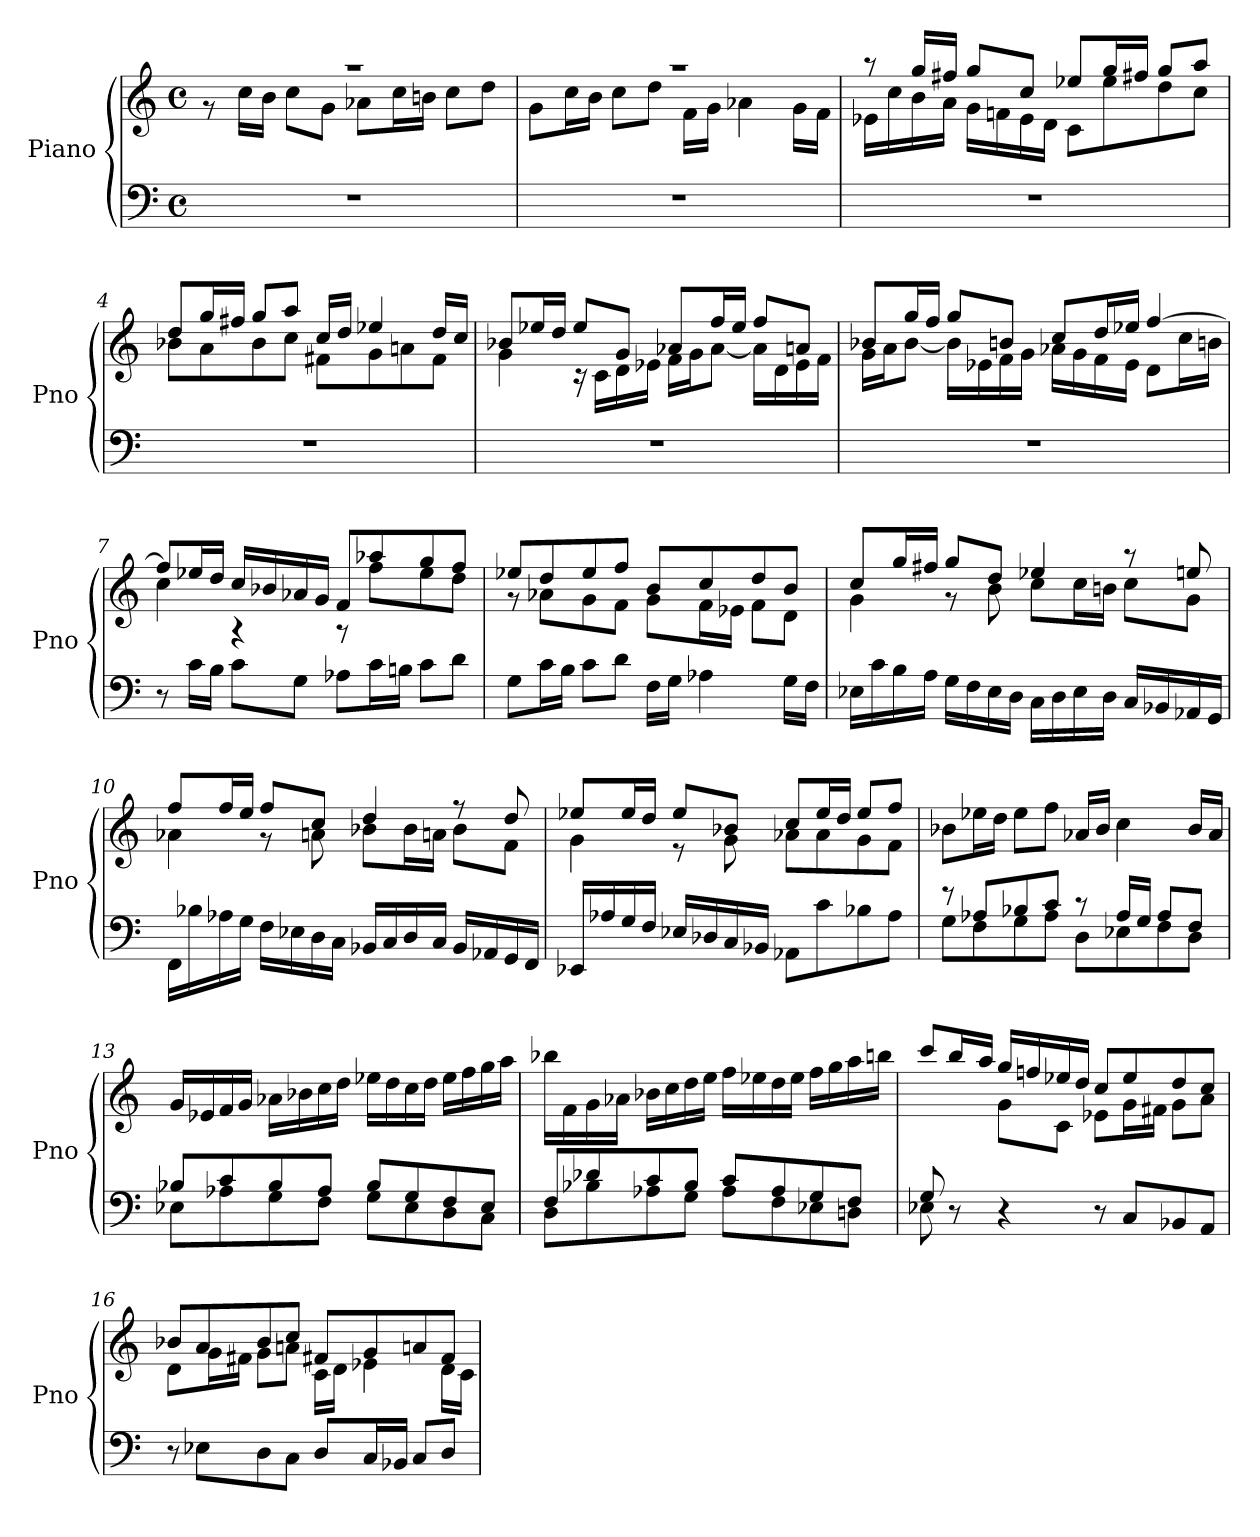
**kern	**kern
*part1	*part1
*staff2	*staff1
*I"Piano	*
*I'Pno	*
*clefF4	*clefG2
*k[]	*k[]
*M4/4	*M4/4
*met(c)	*met(c)
=1	=1
*	*^
1r	1r	8r
.	.	16cc\LL
.	.	16b\JJ
.	.	8cc\L
.	.	8g\J
.	.	8a-X\L
.	.	16cc\L
.	.	16bn\JJ
.	.	8cc\L
.	.	8dd\J
=2	=2	=2
1r	1r	8g\L
.	.	16cc\L
.	.	16b\JJ
.	.	8cc\L
.	.	8dd\J
.	.	16f\LL
.	.	16g\JJ
.	.	4a-X\
.	.	16g\LL
.	.	16f\JJ
=3	=3	=3
1r	8r	16e-X\LL
.	.	16cc\
.	16gg/LL	16b\
.	16ff#X/JJ	16a\JJ
.	8gg/L	16g\LL
.	.	16fn\
.	8cc/J	16e-\
.	.	16d\JJ
.	8ee-X/L	8c\L
.	16gg/L	8ee-\
.	16ff#X/JJ	.
.	8gg/L	8dd\
.	8aa/J	8cc\J
!!LO:LB:g=z	!!
=4	=4	=4
1r	8dd/L	8b-X\L
.	16gg/L	8a\
.	16ff#X/JJ	.
.	8gg/L	8b-\
.	8aa/J	8cc\J
.	16cc/LL	8f#X\L
.	16dd/JJ	.
.	4ee-X/	8g\
.	.	8an\
.	16dd/LL	8f#\J
.	16cc/JJ	.
=5	=5	=5
1r	8b-X/L	4g\
.	16ee-X/L	.
.	16dd/JJ	.
.	8ee-/L	16r
.	.	16c\LL
.	8g/J	16d\
.	.	16e-X\JJ
.	8a-X/L	16f\LL
.	.	16g\J
.	16ff/L	[8a-\J
.	16ee-/JJ	.
.	8ff/L	16a-\LL]
.	.	16d\
.	8an/J	16e-\
.	.	16f\JJ
!!LO:LB:g=z	!!
=6	=6	=6
1r	8b-X/L	16g\LL
.	.	16a\J
.	16gg/L	[8b-\J
.	16ff/JJ	.
.	8gg/L	16b-\LL]
.	.	16e-X\
.	8bn/J	16f\
.	.	16g\JJ
.	8cc/L	16a-X\LL
.	.	16g\
.	16dd/L	16f\
.	16ee-X/JJ	16e-\JJ
.	[4ff/	8d\L
.	.	16cc\L
.	.	16bn\JJ
=7	=7	=7
8r	8ff/L]	4cc\
16c\LL	16ee-X/L	.
16B\JJ	16dd/JJ	.
8c\L	16cc/LL	4r
.	16b-X/	.
8G\J	16a-X/	.
.	16g/JJ	.
8A-X\L	8f/L	8r
16c\L	8aa-X/	8ff\L
16Bn\JJ	.	.
8c\L	8gg/	8ee-\
8d\J	8ff/J	8dd\J
=8	=8	=8
8G\L	8ee-X/L	8r
16c\L	8dd/	8a-X\L
16B\JJ	.	.
8c\L	8ee-/	8g\
8d\J	8ff/J	8f\J
16F\LL	8b/L	8g\L
16G\JJ	.	.
4A-X\	8cc/	16f\L
.	.	16e-X\JJ
.	8dd/	8f\L
16G\LL	8b/J	8d\J
16F\JJ	.	.
!!LO:LB:g=z	!!
=9	=9	=9
16E-X\LL	8cc/L	4g\
16c\	.	.
16B\	16gg/L	.
16A\JJ	16ff#X/JJ	.
16G\LL	8gg/L	8r
16F\	.	.
16E-\	8dd/J	8b\
16D\JJ	.	.
16C\LL	4ee-X/	8cc\L
16D\	.	.
16E-\	.	16cc\L
16D\JJ	.	16bn\JJ
16C/LL	8r	8cc\L
16BB-X/	.	.
16AA-X/	8een/	8g\J
16GG/JJ	.	.
=10	=10	=10
16FF\LL	8ff/L	4a-X\
16B-X\	.	.
16A-X\	16ff/L	.
16G\JJ	16ee/JJ	.
16F\LL	8ff/L	8r
16E-X\	.	.
16D\	8cc/J	8an\
16C\JJ	.	.
16BB-X/LL	4dd/	8b-X\L
16C/	.	.
16D/	.	16b-\L
16C/JJ	.	16an\JJ
16BB-/LL	8r	8b-\L
16AA-X/	.	.
16GG/	8dd/	8f\J
16FF/JJ	.	.
!!LO:LB:g=z	!!
=11	=11	=11
16EE-X/LL	8ee-X/L	4g\
16A-X/	.	.
16G/	16ee-/L	.
16F/JJ	16dd/JJ	.
16E-X/LL	8ee-/L	8r
16D-X/	.	.
16C/	8b-X/J	8g\
16BB-X/JJ	.	.
8AA-X\L	8cc/L	8a-X\L
8c\	16ee-/L	8a-\
.	16dd/JJ	.
8B-X\	8ee-/L	8g\
8A-\J	8ff/J	8f\J
*	*v	*v
=12	=12
*^	*
8r	8G\L	8b-X\L
8A-X/L	8F\	16ee-X\L
.	.	16dd\JJ
8B-X/	8G\	8ee-\L
8c/J	8A-\J	8ff\J
8r	8D\L	16a-X/LL
.	.	16b-/JJ
16A-/LL	8E-X\	4cc\
16G/JJ	.	.
8A-/L	8F\	.
8F/J	8D\J	16b-/LL
.	.	16a-/JJ
!!LO:LB:g=z
=13	=13	=13
8B-X/L	8E-X\L	16g/LL
.	.	16e-X/
8c/	8A-X\	16f/
.	.	16g/JJ
8B-/	8G\	16a-X\LL
.	.	16b-X\
8A-/J	8F\J	16cc\
.	.	16dd\JJ
8B-/L	8G\L	16ee-X\LL
.	.	16dd\
8G/	8E-\	16cc\
.	.	16dd\JJ
8F/	8D\	16ee-\LL
.	.	16ff\
8E-/J	8C\J	16gg\
.	.	16aa\JJ
=14	=14	=14
8F/L	8D\L	16bb-X\LL
.	.	16f\
8d-X/	8B-X\	16g\
.	.	16a-X\JJ
8c/	8A-X\	16b-X\LL
.	.	16cc\
8B-/J	8G\J	16dd\
.	.	16ee\JJ
8c/L	8A-\L	16ff\LL
.	.	16ee-X\
8A-/	8F\	16dd\
.	.	16ee-\JJ
8G/	8E-X\	16ff\LL
.	.	16gg\
8F/J	8Dn\J	16aa\
.	.	16bbn\JJ
!!LO:PB:g=z
=15	=15	=15
*	*	*^
8G/L	8E-X\	8ccc/L	8ryy
2..ryy	8r	16bb/L	16g\L
.	.	16aa/JJ	16f#X\JJ
.	4r	16gg/LL	8g\L
.	.	16ffn/	.
.	.	16ee-X/	8c\J
.	.	16dd/JJ	.
.	8r	8cc/L	8e-X\L
.	8C/L	8ee-/	16g\L
.	.	.	16f#X\JJ
.	8BB-X/	8dd/	8g\L
.	8AA/J	8cc/J	8a\J
*v	*v	*	*
=16	=16	=16
8r	8b-X/L	8d\L
8E-X\L	8a/	16g\L
.	.	16f#X\JJ
8D\	8b-/	8g\L
8C\J	8cc/J	8an\J
8D/L	8f#X/L	16c\LL
.	.	16d\JJ
16C/L	8g/	4e-X\
16BB-X/JJ	.	.
8C/L	8an/	.
8D/J	8f#/J	16d\LL
.	.	16c\JJ
*	*v	*v
=	=
*-	*-
